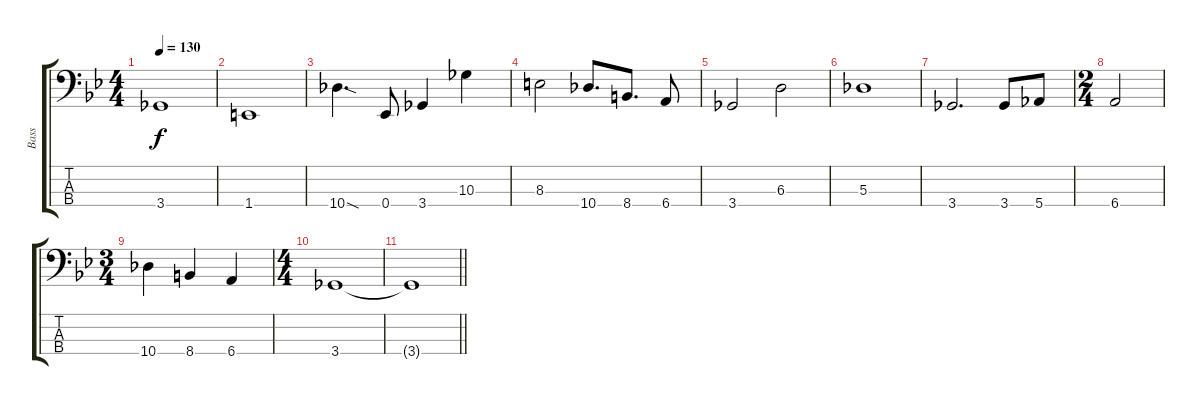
\track ("Bass" "Bass") {instrument electricbassfinger}
\staff {score tabs}
\tuning (Gb2 Db2 Ab1 Eb1) {hide}
\ts (4 4)
\tempo 130
\clef f4
\ks bb
3.4.1{dy f} |
1.4.1 |
10.4{sod}.4{d} 0.4.8 3.4.4 10.3.4 |
8.3.2 10.4.8{d} 8.4.8{d} 6.4.8 |
3.4.2 6.3.2 |
5.3.1 |
3.4.2{d} 3.4.8 5.4.8 |
\ts (2 4)
6.4.2 |
\ts (3 4)
10.4.4 8.4.4 6.4.4 |
\ts (4 4)
3.4.1 |
\barLineRight lightlight
3.4{t}.1
